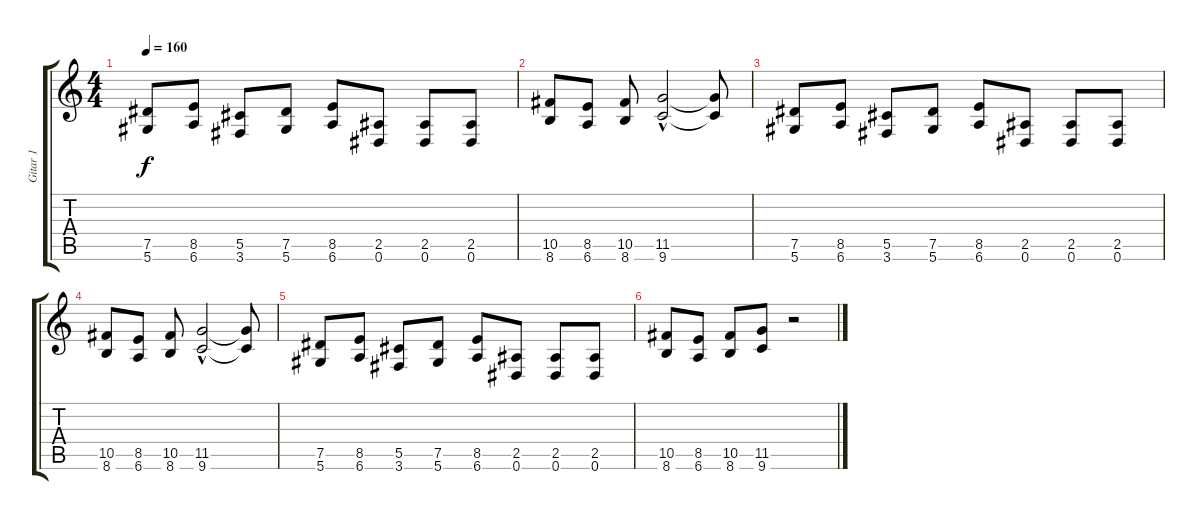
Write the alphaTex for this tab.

\track ("Gitar 1" "Gitar 1") {instrument distortionguitar}
\staff {score tabs}
\tuning (Eb4 Bb3 Gb3 Db3 Ab2 Eb2) {hide}
\ts (4 4)
\tempo 160
\clef g2
\ks c
(7.5 5.6).8{dy f} (8.5 6.6).8 (5.5 3.6).8 (7.5 5.6).8 (8.5 6.6).8 (2.5 0.6).8 (2.5 0.6).8 (2.5 0.6).8 |
(10.5 8.6).8 (8.5 6.6).8 (10.5 8.6).8 (11.5 9.6{hac}).2 (11.5{t} 9.6{t}).8 |
(7.5 5.6).8 (8.5 6.6).8 (5.5 3.6).8 (7.5 5.6).8 (8.5 6.6).8 (2.5 0.6).8 (2.5 0.6).8 (2.5 0.6).8 |
(10.5 8.6).8 (8.5 6.6).8 (10.5 8.6).8 (11.5 9.6{hac}).2 (11.5{t} 9.6{t}).8 |
(7.5 5.6).8 (8.5 6.6).8 (5.5 3.6).8 (7.5 5.6).8 (8.5 6.6).8 (2.5 0.6).8 (2.5 0.6).8 (2.5 0.6).8 |
(10.5 8.6).8 (8.5 6.6).8 (10.5 8.6).8 (11.5 9.6).8 r.2
